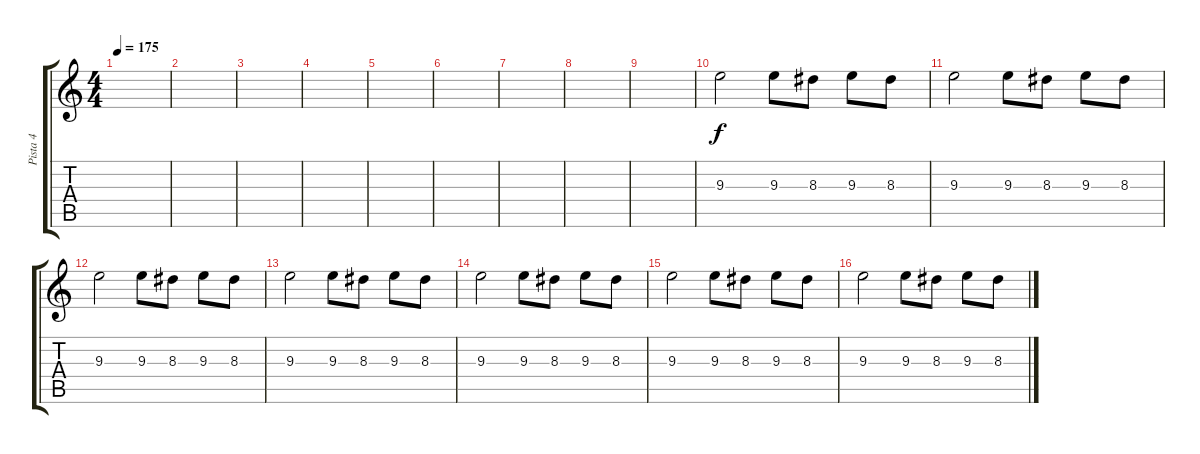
\track ("Pista 4" "Pista 4") {instrument overdrivenguitar}
\staff {score tabs}
\tuning (E4 B3 G3 D3 A2 E2) {hide}
\ts (4 4)
\tempo 175
\clef g2
\ks c
|
|
|
|
|
|
|
|
|
9.3.2{volume 10 instrument electricguitarmuted} 9.3.8 8.3.8 9.3.8 8.3.8 |
9.3.2 9.3.8 8.3.8 9.3.8 8.3.8 |
9.3.2 9.3.8 8.3.8 9.3.8 8.3.8 |
9.3.2 9.3.8 8.3.8 9.3.8 8.3.8 |
9.3.2 9.3.8 8.3.8 9.3.8 8.3.8 |
9.3.2 9.3.8 8.3.8 9.3.8 8.3.8 |
9.3.2 9.3.8 8.3.8 9.3.8 8.3.8
